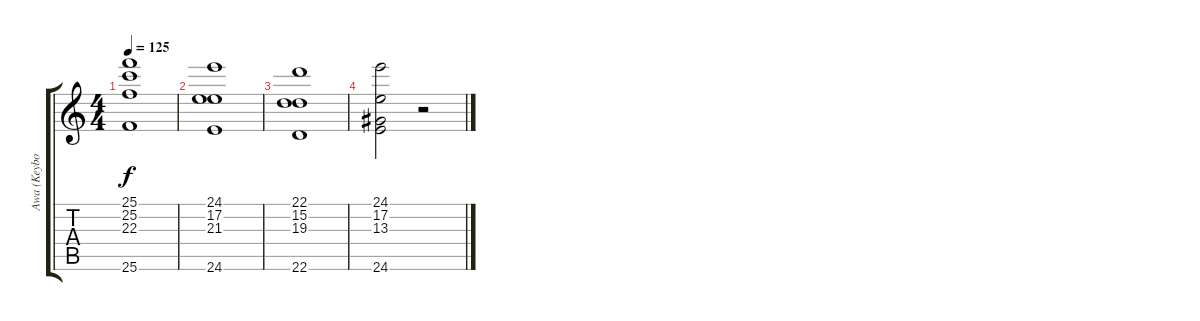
\track ("Awa (Keybords 1)" "Awa (Keybo") {instrument churchorgan}
\staff {score tabs}
\tuning (E4 B3 G3 D3 A2 E2) {hide}
\ts (4 4)
\tempo 125
\clef g2
\ks c
(25.1 25.2 22.3 25.6).1{dy f} |
(24.1 17.2 21.3 24.6).1 |
(22.1 15.2 19.3 22.6).1 |
(24.1 17.2 13.3 24.6).2 r.2
